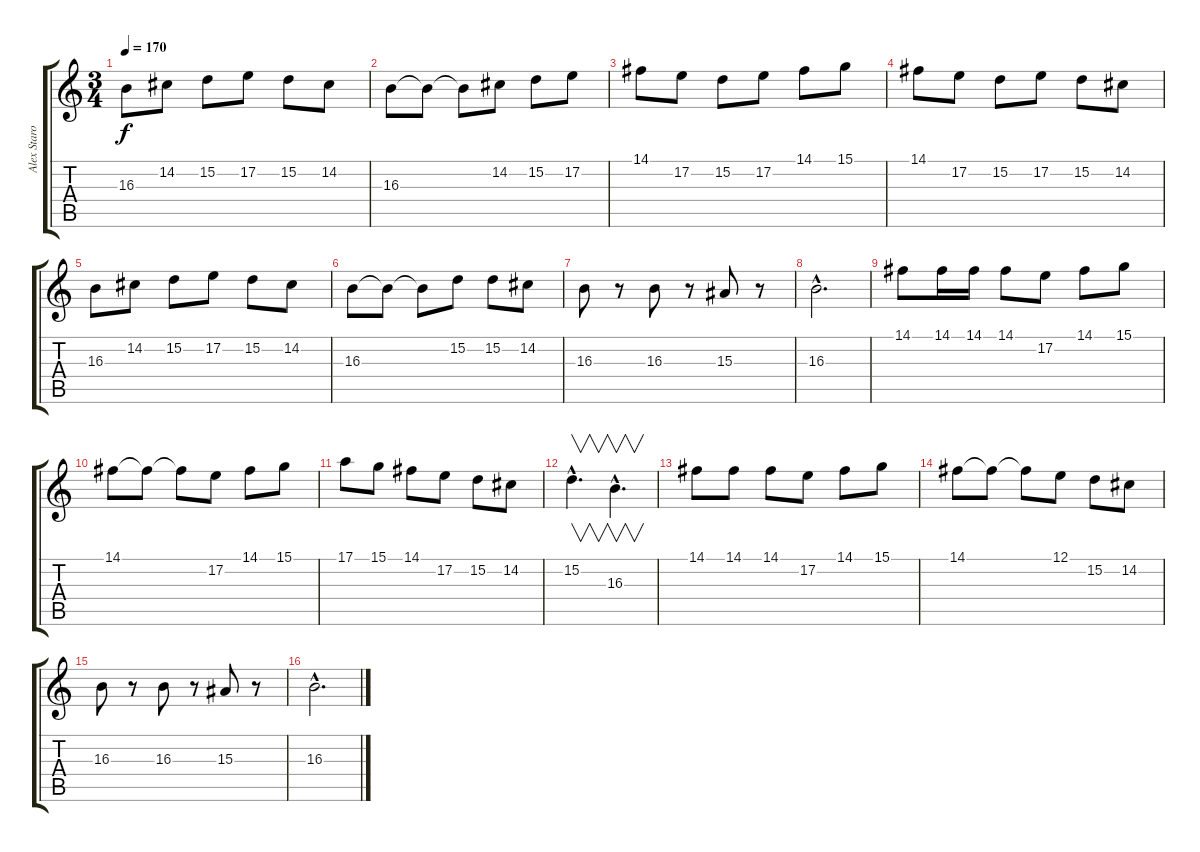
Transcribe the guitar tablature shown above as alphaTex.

\track ("Alex Staropoli" "Alex Staro") {instrument violin}
\staff {score tabs}
\tuning (E4 B3 G3 D3 A2 E2) {hide}
\ts (3 4)
\tempo 170
\clef g2
\ks c
16.3.8{dy f instrument violin} 14.2.8 15.2.8 17.2.8 15.2.8 14.2.8 |
16.3.8 16.3{t}.8 16.3{t}.8 14.2.8 15.2.8 17.2.8 |
14.1.8 17.2.8 15.2.8 17.2.8 14.1.8 15.1.8 |
14.1.8 17.2.8 15.2.8 17.2.8 15.2.8 14.2.8 |
16.3.8 14.2.8 15.2.8 17.2.8 15.2.8 14.2.8 |
16.3.8 16.3{t}.8 16.3{t}.8 15.2.8 15.2.8 14.2.8 |
16.3.8 r.8 16.3.8 r.8 15.3.8 r.8 |
16.3{hac}.2{d} |
14.1.8 14.1.16 14.1.16 14.1.8 17.2.8 14.1.8 15.1.8 |
14.1.8 14.1{t}.8 14.1{t}.8 17.2.8 14.1.8 15.1.8 |
17.1.8 15.1.8 14.1.8 17.2.8 15.2.8 14.2.8 |
15.2{hac}.4{v d} 16.3{hac}.4{v d} |
14.1.8 14.1.8 14.1.8 17.2.8 14.1.8 15.1.8 |
14.1.8 14.1{t}.8 14.1{t}.8 12.1.8 15.2.8 14.2.8 |
16.3.8 r.8 16.3.8 r.8 15.3.8 r.8 |
16.3{hac}.2{d}
